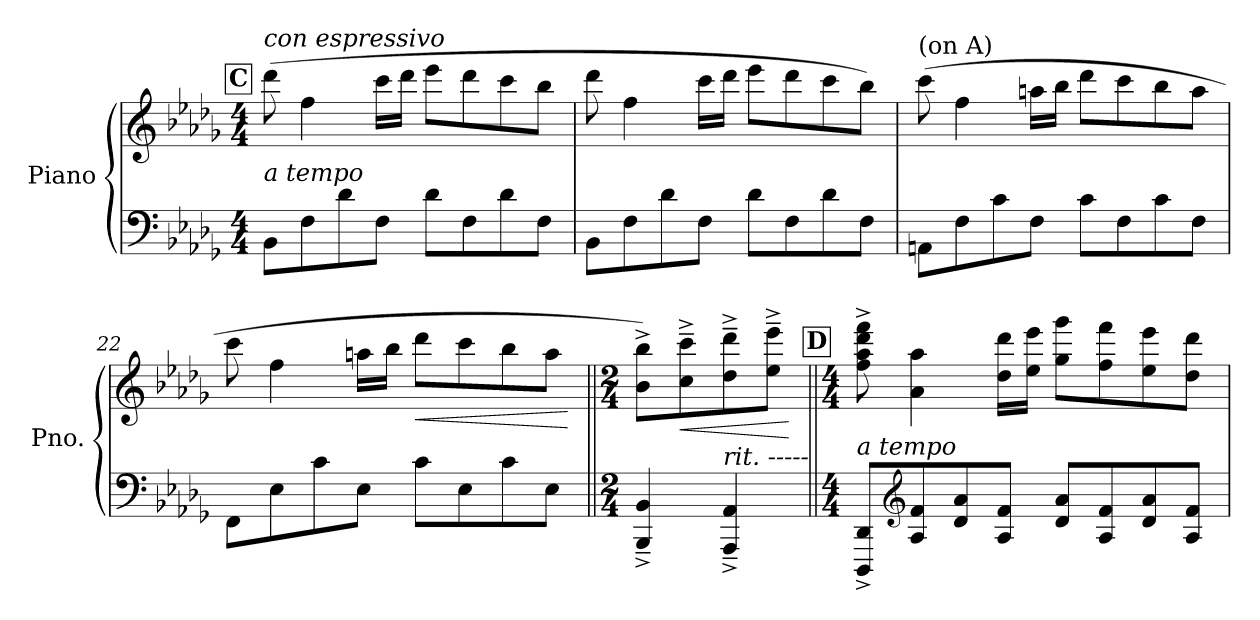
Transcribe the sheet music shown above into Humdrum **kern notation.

**kern	**kern	**dynam
*part1	*part1	*part1
*staff2	*staff1	*staff1/2
*I"Piano	*	*
*I'Pno.	*	*
!!LO:LB:g=z
*clefF4	*clefG2	*
*k[b-e-a-d-g-]	*k[b-e-a-d-g-]	*
*M4/4	*M4/4	*
!!LO:REH:place=s1:a:B:fs=14:t=C
=19	=19	=19
!	!LO:TX:a:i:t=con espressivo	!
!LO:TX:a:i:t=a tempo	!	!
8BB-\L	(8ddd-\	.
8F\	4ff\	.
8d-\	.	.
8F\J	16ccc\LL	.
.	16ddd-\JJ	.
8d-\L	8eee-\L	.
8F\	8ddd-\	.
8d-\	8ccc\	.
8F\J	8bb-\J	.
=20	=20	=20
8BB-\L	8ddd-\	.
8F\	4ff\	.
8d-\	.	.
8F\J	16ccc\LL	.
.	16ddd-\JJ	.
8d-\L	8eee-\L	.
8F\	8ddd-\	.
8d-\	8ccc\	.
8F\J	8bb-\J)	.
=21	=21	=21
!	!LO:TX:a:t=(on A)	!
8AAn\L	(8ccc\	.
8F\	4ff\	.
8c\	.	.
8F\J	16aan\LL	.
.	16bb-\JJ	.
8c\L	8ddd-\L	.
8F\	8ccc\	.
8c\	8bb-\	.
8F\J	8aa\J	.
!!LO:LB:g=z
=22	=22	=22
8FF\L	8ccc\	.
8E-\	4ff\	.
8c\	.	.
8E-\J	16aan\LL	.
.	16bb-\JJ	.
!	!	!LO:HP:b
8c\L	8ddd-\L	<
8E-\	8ccc\	.
8c\	8bb-\	.
8E-\J	8aa\J	.
.	.	[
=23||	=23||	=23||
*M2/4	*M2/4	*
4BBB-/^~ 4BB-/^~	8b-\^ 8bb-\^L)	.
!	!	!LO:HP:b
.	8cc\~^ 8ccc\~^	<
!LO:TX:a:i:t=rit. -----	!	!
4AAA-/~^ 4AA-/~^	8dd-\~^ 8ddd-\~^	.
.	8ee-\~^ 8eee-\~^J	.
.	.	[
!!LO:REH:place=s1:a:B:fs=14:t=D
=24||	=24||	=24||
*M4/4	*M4/4	*
!LO:TX:a:i:t=a tempo	!	!
8DDD-/^ 8DD-/^L	8ff\^ 8aa-\^ 8ddd-\^ 8fff\^	.
*clefG2	*	*
8A-/ 8f/	4a-\ 4aa-\	.
8d-/ 8a-/	.	.
8A-/ 8f/J	16dd-\ 16ddd-\LL	.
.	16ee-\ 16eee-\JJ	.
8d-/ 8a-/L	8gg-\ 8ggg-\L	.
8A-/ 8f/	8ff\ 8fff\	.
8d-/ 8a-/	8ee-\ 8eee-\	.
8A-/ 8f/J	8dd-\ 8ddd-\J	.
=	=	=
*-	*-	*-
